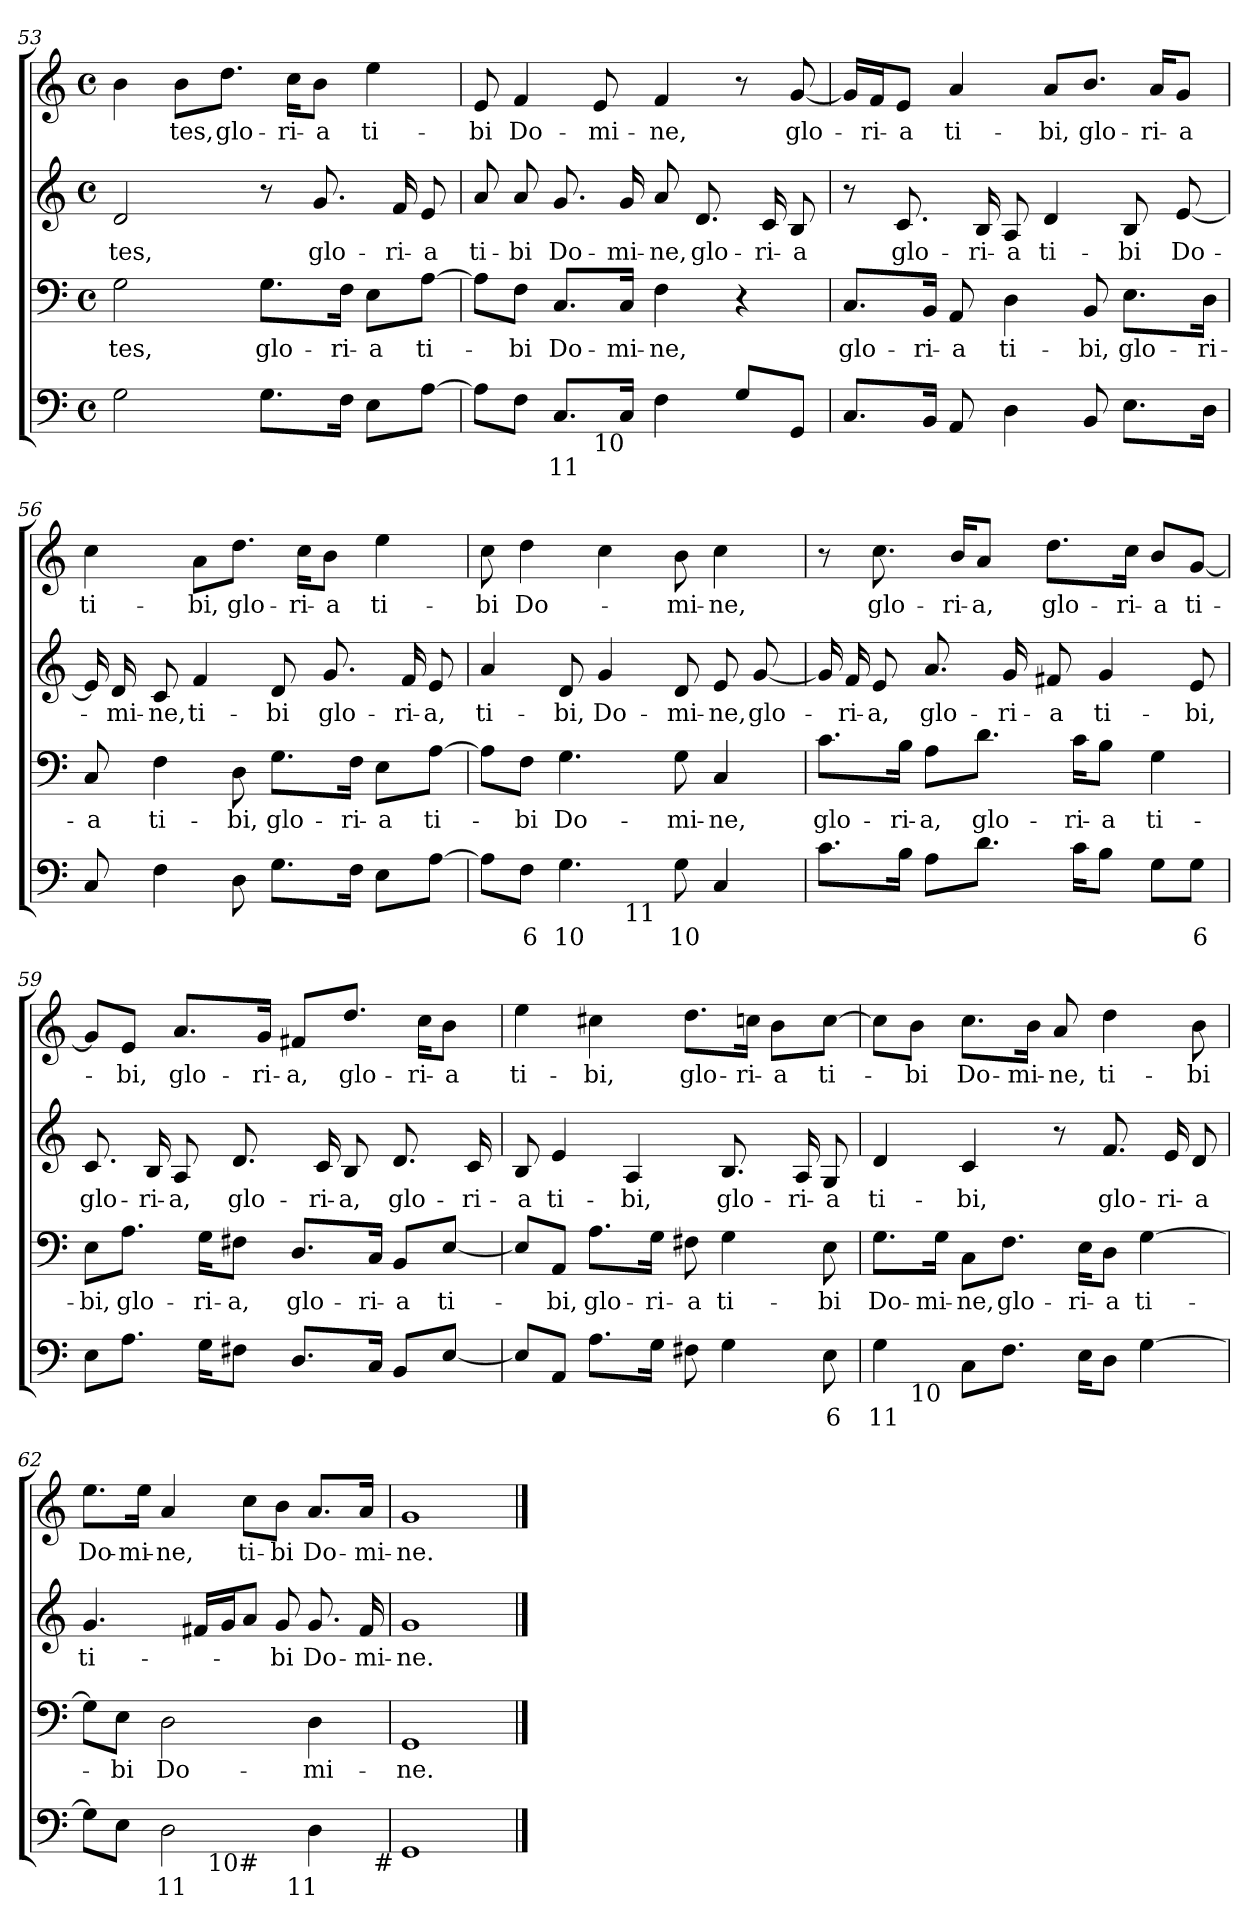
**kern	**text	**kern	**text	**kern	**text	**kern	**text
*part4	*part4	*part3	*part3	*part2	*part2	*part1	*part1
*staff4	*staff4	*staff3	*staff3	*staff2	*staff2	*staff1	*staff1
*clefF4	*	*clefF4	*	*clefG2	*	*clefG2	*
*k[]	*	*k[]	*	*k[]	*	*k[]	*
*C:	*	*C:	*	*C:	*	*C:	*
*M4/4	*	*M4/4	*	*M4/4	*	*M4/4	*
*met(c)	*	*met(c)	*	*met(c)	*	*met(c)	*
=53	=53	=53	=53	=53	=53	=53	=53
2G\	.	2G\	-tes,	2d/	-tes,	4b\	.
.	.	.	.	.	.	8b\L	-tes,
.	.	.	.	.	.	8.dd\J	glo-
8.G\L	.	8.G\L	glo-	8r	.	.	.
.	.	.	.	.	.	16cc\KL	-ri-
.	.	.	.	8.g/	glo-	8b\J	-a
16F\Jk	.	16F\Jk	-ri-	.	.	.	.
8E\L	.	8E\L	-a	.	.	4ee\	ti-
.	.	.	.	16f/	-ri-	.	.
[8A\J	.	[8A\J	ti-	8e/	-a	.	.
=54	=54	=54	=54	=54	=54	=54	=54
*^	*	*	*	*	*	*	*
8A\L]	4.ryy	.	8A\L]	.	8a/	ti-	8e/	-bi
8F\J	.	.	8F\J	-bi	8a/	-bi	4f/	Do-
8.C/L	.	11	8.C/L	Do-	8.g/	Do-	.	.
!	!LO:TX:b:t=10	!	!	!	!	!	!	!
.	2ryy	.	.	.	.	.	8e/	-mi-
16C/Jk	.	.	16C/Jk	-mi-	16g/	-mi-	.	.
4F\	.	.	4F\	-ne,	8a/	-ne,	4f/	-ne,
.	.	.	.	.	8.d/	glo-	.	.
8G/L	.	.	4r	.	.	.	8r	.
.	.	.	.	.	16c/	-ri-	.	.
8GG/J	8ryy	.	.	.	8B/	-a	[8g/	glo-
*v	*v	*	*	*	*	*	*	*
!!LO:PB:g=z
=55	=55	=55	=55	=55	=55	=55	=55
8.C/L	.	8.C/L	glo-	8r	.	16g/LL]	.
.	.	.	.	.	.	16f/J	-ri-
.	.	.	.	8.c/	glo-	8e/J	-a
16BB/Jk	.	16BB/Jk	-ri-	.	.	.	.
8AA/	.	8AA/	-a	.	.	4a/	ti-
.	.	.	.	16B/	-ri-	.	.
4D\	.	4D\	ti-	8A/	-a	.	.
.	.	.	.	4d/	ti-	8a/L	-bi,
8BB/	.	8BB/	-bi,	.	.	8.b/J	glo-
8.E\L	.	8.E\L	glo-	8B/	-bi	.	.
.	.	.	.	.	.	16a/KL	-ri-
.	.	.	.	[8e/	Do-	8g/J	-a
16D\Jk	.	16D\Jk	-ri-	.	.	.	.
=56	=56	=56	=56	=56	=56	=56	=56
8C/	.	8C/	-a	16e/]	.	4cc\	ti-
.	.	.	.	16d/	-mi-	.	.
4F\	.	4F\	ti-	8c/	-ne,	.	.
.	.	.	.	4f/	ti-	8a\L	-bi,
8D\	.	8D\	-bi,	.	.	8.dd\J	glo-
8.G\L	.	8.G\L	glo-	8d/	-bi	.	.
.	.	.	.	.	.	16cc\KL	-ri-
.	.	.	.	8.g/	glo-	8b\J	-a
16F\Jk	.	16F\Jk	-ri-	.	.	.	.
8E\L	.	8E\L	-a	.	.	4ee\	ti-
.	.	.	.	16f/	-ri-	.	.
[8A\J	.	[8A\J	ti-	8e/	-a,	.	.
=57	=57	=57	=57	=57	=57	=57	=57
*^	*	*	*	*	*	*	*
8A\L]	4..ryy	.	8A\L]	.	4a/	ti-	8cc\	-bi
8F\J	.	6	8F\J	-bi	.	.	4dd\	Do-
4.G\	.	10	4.G\	Do-	8d/	-bi,	.	.
.	.	.	.	.	4g/	Do-	4cc\	.
!	!LO:TX:b:t=11	!	!	!	!	!	!	!
.	2ryy	.	.	.	.	.	.	.
8G\	.	10	8G\	-mi-	8d/	-mi-	8b\	-mi-
4C/	.	.	4C/	-ne,	8e/	-ne,	4cc\	-ne,
.	.	.	.	.	[8g/	glo-	.	.
.	16ryy	.	.	.	.	.	.	.
*v	*v	*	*	*	*	*	*	*
!!LO:LB:g=z
=58	=58	=58	=58	=58	=58	=58	=58
8.c\L	.	8.c\L	glo-	16g/]	.	8r	.
.	.	.	.	16f/	-ri-	.	.
.	.	.	.	8e/	-a,	8.cc\	glo-
16B\Jk	.	16B\Jk	-ri-	.	.	.	.
8A\L	.	8A\L	-a,	8.a/	glo-	.	.
.	.	.	.	.	.	16b/KL	-ri-
8.d\J	.	8.d\J	glo-	.	.	8a/J	-a,
.	.	.	.	16g/	-ri-	.	.
.	.	.	.	8f#X/	-a	8.dd\L	glo-
16c\KL	.	16c\KL	-ri-	.	.	.	.
8B\J	.	8B\J	-a	4g/	ti-	.	.
.	.	.	.	.	.	16cc\Jk	-ri-
8G\L	.	4G\	ti-	.	.	8b/L	-a
8G\J	6	.	.	8e/	-bi,	[8g/J	ti-
=59	=59	=59	=59	=59	=59	=59	=59
8E\L	.	8E\L	-bi,	8.c/	glo-	8g/L]	.
8.A\J	.	8.A\J	glo-	.	.	8e/J	-bi,
.	.	.	.	16B/	-ri-	.	.
.	.	.	.	8A/	-a,	8.a/L	glo-
16G\KL	.	16G\KL	-ri-	.	.	.	.
8F#X\J	.	8F#X\J	-a,	8.d/	glo-	.	.
.	.	.	.	.	.	16g/Jk	-ri-
8.D/L	.	8.D/L	glo-	.	.	8f#X/L	-a,
.	.	.	.	16c/	-ri-	.	.
.	.	.	.	8B/	-a,	8.dd/J	glo-
16C/Jk	.	16C/Jk	-ri-	.	.	.	.
8BB/L	.	8BB/L	-a	8.d/	glo-	.	.
.	.	.	.	.	.	16cc\KL	-ri-
[8E/J	.	[8E/J	ti-	.	.	8b\J	-a
.	.	.	.	16c/	-ri-	.	.
=60	=60	=60	=60	=60	=60	=60	=60
8E/L]	.	8E/L]	.	8B/	-a	4ee\	ti-
8AA/J	.	8AA/J	-bi,	4e/	ti-	.	.
8.A\L	.	8.A\L	glo-	.	.	4cc#X\	-bi,
.	.	.	.	4A/	-bi,	.	.
16G\Jk	.	16G\Jk	-ri-	.	.	.	.
8F#X\	.	8F#X\	-a	.	.	8.dd\L	glo-
4G\	.	4G\	ti-	8.B/	glo-	.	.
.	.	.	.	.	.	16ccn\Jk	-ri-
.	.	.	.	.	.	8b\L	-a
.	.	.	.	16A/	-ri-	.	.
8E\	6	8E\	-bi	8G/	-a	[8cc\J	ti-
!!LO:LB:g=z
=61	=61	=61	=61	=61	=61	=61	=61
*^	*	*	*	*	*	*	*
4G\	8ryy	11	8.G\L	Do-	4d/	ti-	8cc\L]	.
!	!LO:TX:b:t=10	!	!	!	!	!	!	!
.	2..ryy	.	.	.	.	.	8b\J	-bi
.	.	.	16G\Jk	-mi-	.	.	.	.
8C\L	.	.	8C\L	-ne,	4c/	-bi,	8.cc\L	Do-
8.F\J	.	.	8.F\J	glo-	.	.	.	.
.	.	.	.	.	.	.	16b\Jk	-mi-
.	.	.	.	.	8r	.	8a/	-ne,
16E\KL	.	.	16E\KL	-ri-	.	.	.	.
8D\J	.	.	8D\J	-a	8.f/	glo-	4dd\	ti-
[4G\	.	.	[4G\	ti-	.	.	.	.
.	.	.	.	.	16e/	-ri-	.	.
.	.	.	.	.	8d/	-a	8b\	-bi
=62	=62	=62	=62	=62	=62	=62	=62	=62
*	*^	*	*	*	*	*	*	*
8G\L]	4ryy	2ryy	.	8G\L]	.	4.g/	ti-	8.ee\L	Do-
8E\J	.	.	.	8E\J	-bi	.	.	.	.
.	.	.	.	.	.	.	.	16ee\Jk	-mi-
2D\	8ryy	.	11	2D\	Do-	.	.	4a/	-ne,
.	32ryy	.	.	.	.	16f#X/LL	.	.	.
!	!LO:TX:b:t=10#	!	!	!	!	!	!	!	!
.	2ryy	.	.	.	.	.	.	.	.
.	.	.	.	.	.	16g/J	.	.	.
.	.	4...ryy	.	.	.	8a/J	.	8cc\L	ti-
.	.	.	.	.	.	8g/	-bi	8b\J	-bi
4D\	.	.	11	4D\	-mi-	8.g/	Do-	8.a/L	Do-
.	16.ryy	.	.	.	.	.	.	.	.
.	.	.	.	.	.	16f#/	-mi-	16a/Jk	-mi-
!	!	!LO:TX:b:t=#	!	!	!	!	!	!	!
.	.	32ryy	.	.	.	.	.	.	.
*v	*v	*v	*	*	*	*	*	*	*
=63	=63	=63	=63	=63	=63	=63	=63
1GG	.	1GG	-ne.	1g	-ne.	1g	-ne.
==	==	==	==	==	==	==	==
*-	*-	*-	*-	*-	*-	*-	*-
